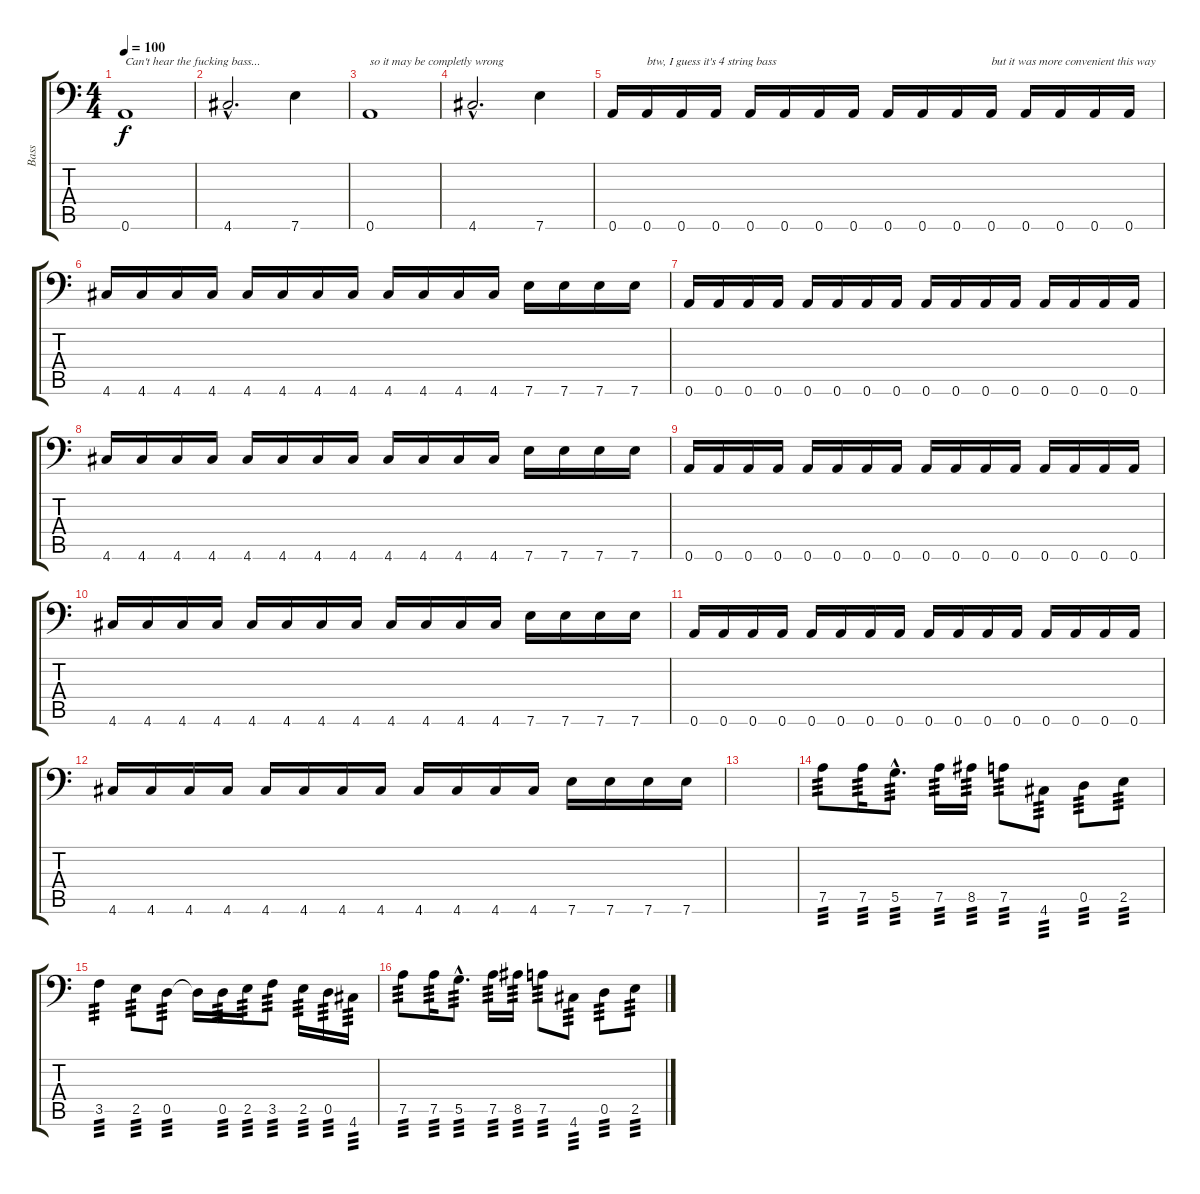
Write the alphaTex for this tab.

\track ("Bass" "Bass") {instrument electricbassfinger}
\staff {score tabs}
\tuning (A3 E3 C3 G2 D2 A1) {hide}
\ts (4 4)
\tempo 100
\clef f4
\ks c
0.6.1{txt "Can't hear the fucking bass..." dy f instrument electricbassfinger} |
4.6{hac}.2{d} 7.6.4 |
0.6.1{txt "so it may be completly wrong"} |
4.6{hac}.2{d} 7.6.4 |
0.6.16 0.6.16{txt "btw, I guess it's 4 string bass"} 0.6.16 0.6.16 0.6.16 0.6.16 0.6.16 0.6.16 0.6.16 0.6.16 0.6.16 0.6.16{txt "but it was more convenient this way"} 0.6.16 0.6.16 0.6.16 0.6.16 |
4.6.16 4.6.16 4.6.16 4.6.16 4.6.16 4.6.16 4.6.16 4.6.16 4.6.16 4.6.16 4.6.16 4.6.16 7.6.16 7.6.16 7.6.16 7.6.16 |
0.6.16 0.6.16 0.6.16 0.6.16 0.6.16 0.6.16 0.6.16 0.6.16 0.6.16 0.6.16 0.6.16 0.6.16 0.6.16 0.6.16 0.6.16 0.6.16 |
4.6.16 4.6.16 4.6.16 4.6.16 4.6.16 4.6.16 4.6.16 4.6.16 4.6.16 4.6.16 4.6.16 4.6.16 7.6.16 7.6.16 7.6.16 7.6.16 |
0.6.16 0.6.16 0.6.16 0.6.16 0.6.16 0.6.16 0.6.16 0.6.16 0.6.16 0.6.16 0.6.16 0.6.16 0.6.16 0.6.16 0.6.16 0.6.16 |
4.6.16 4.6.16 4.6.16 4.6.16 4.6.16 4.6.16 4.6.16 4.6.16 4.6.16 4.6.16 4.6.16 4.6.16 7.6.16 7.6.16 7.6.16 7.6.16 |
0.6.16 0.6.16 0.6.16 0.6.16 0.6.16 0.6.16 0.6.16 0.6.16 0.6.16 0.6.16 0.6.16 0.6.16 0.6.16 0.6.16 0.6.16 0.6.16 |
4.6.16 4.6.16 4.6.16 4.6.16 4.6.16 4.6.16 4.6.16 4.6.16 4.6.16 4.6.16 4.6.16 4.6.16 7.6.16 7.6.16 7.6.16 7.6.16 |
|
7.5.8{tp 3} 7.5.16{tp 3} 5.5{hac}.8{d tp 3} 7.5.16{tp 3} 8.5.16{tp 3} 7.5.8{tp 3} 4.6.8{tp 3} 0.5.8{tp 3} 2.5.8{tp 3} |
3.5.4{tp 3} 2.5.8{tp 3} 0.5.8{tp 3} 0.5{t}.16 0.5.16{tp 3} 2.5.16{tp 3} 3.5.8{tp 3} 2.5.16{tp 3} 0.5.16{tp 3} 4.6.16{tp 3} |
7.5.8{tp 3} 7.5.16{tp 3} 5.5{hac}.8{d tp 3} 7.5.16{tp 3} 8.5.16{tp 3} 7.5.8{tp 3} 4.6.8{tp 3} 0.5.8{tp 3} 2.5.8{tp 3}
